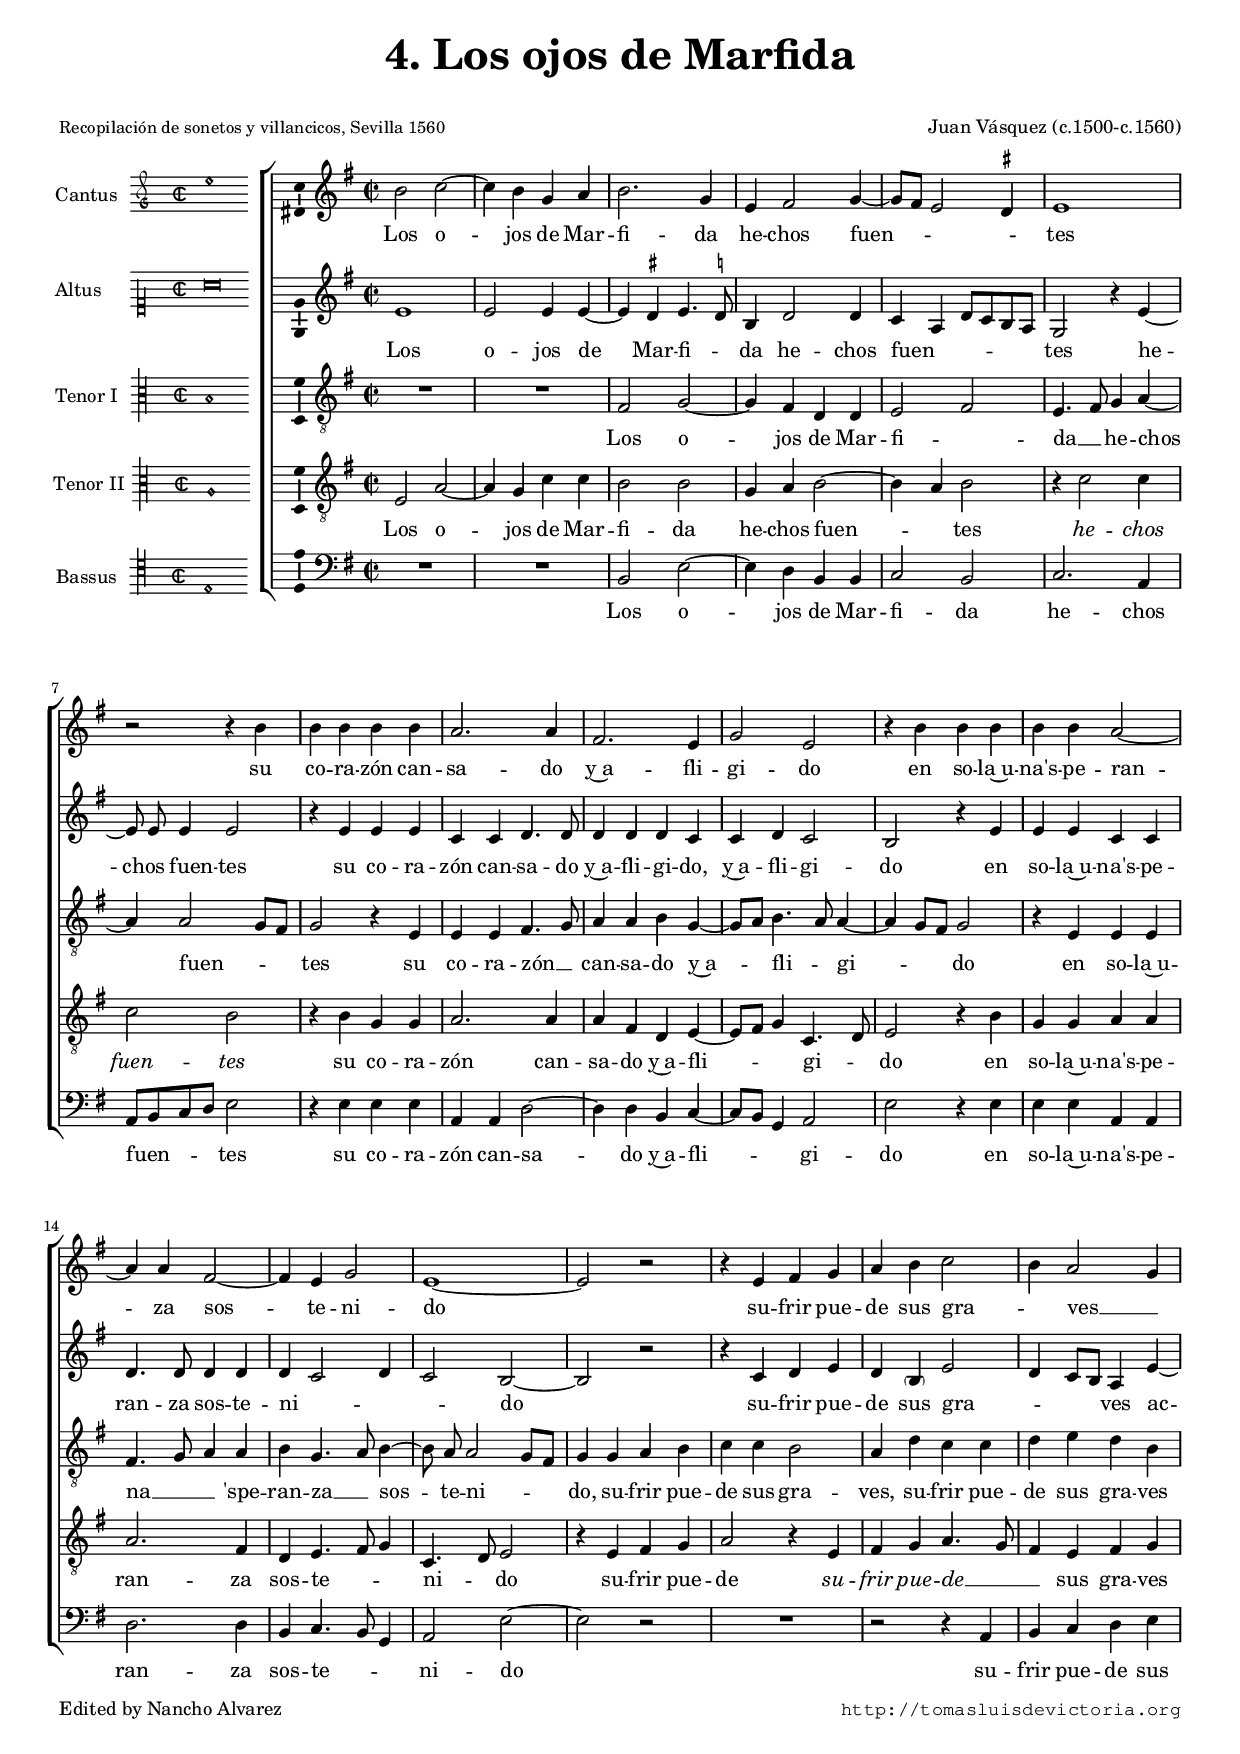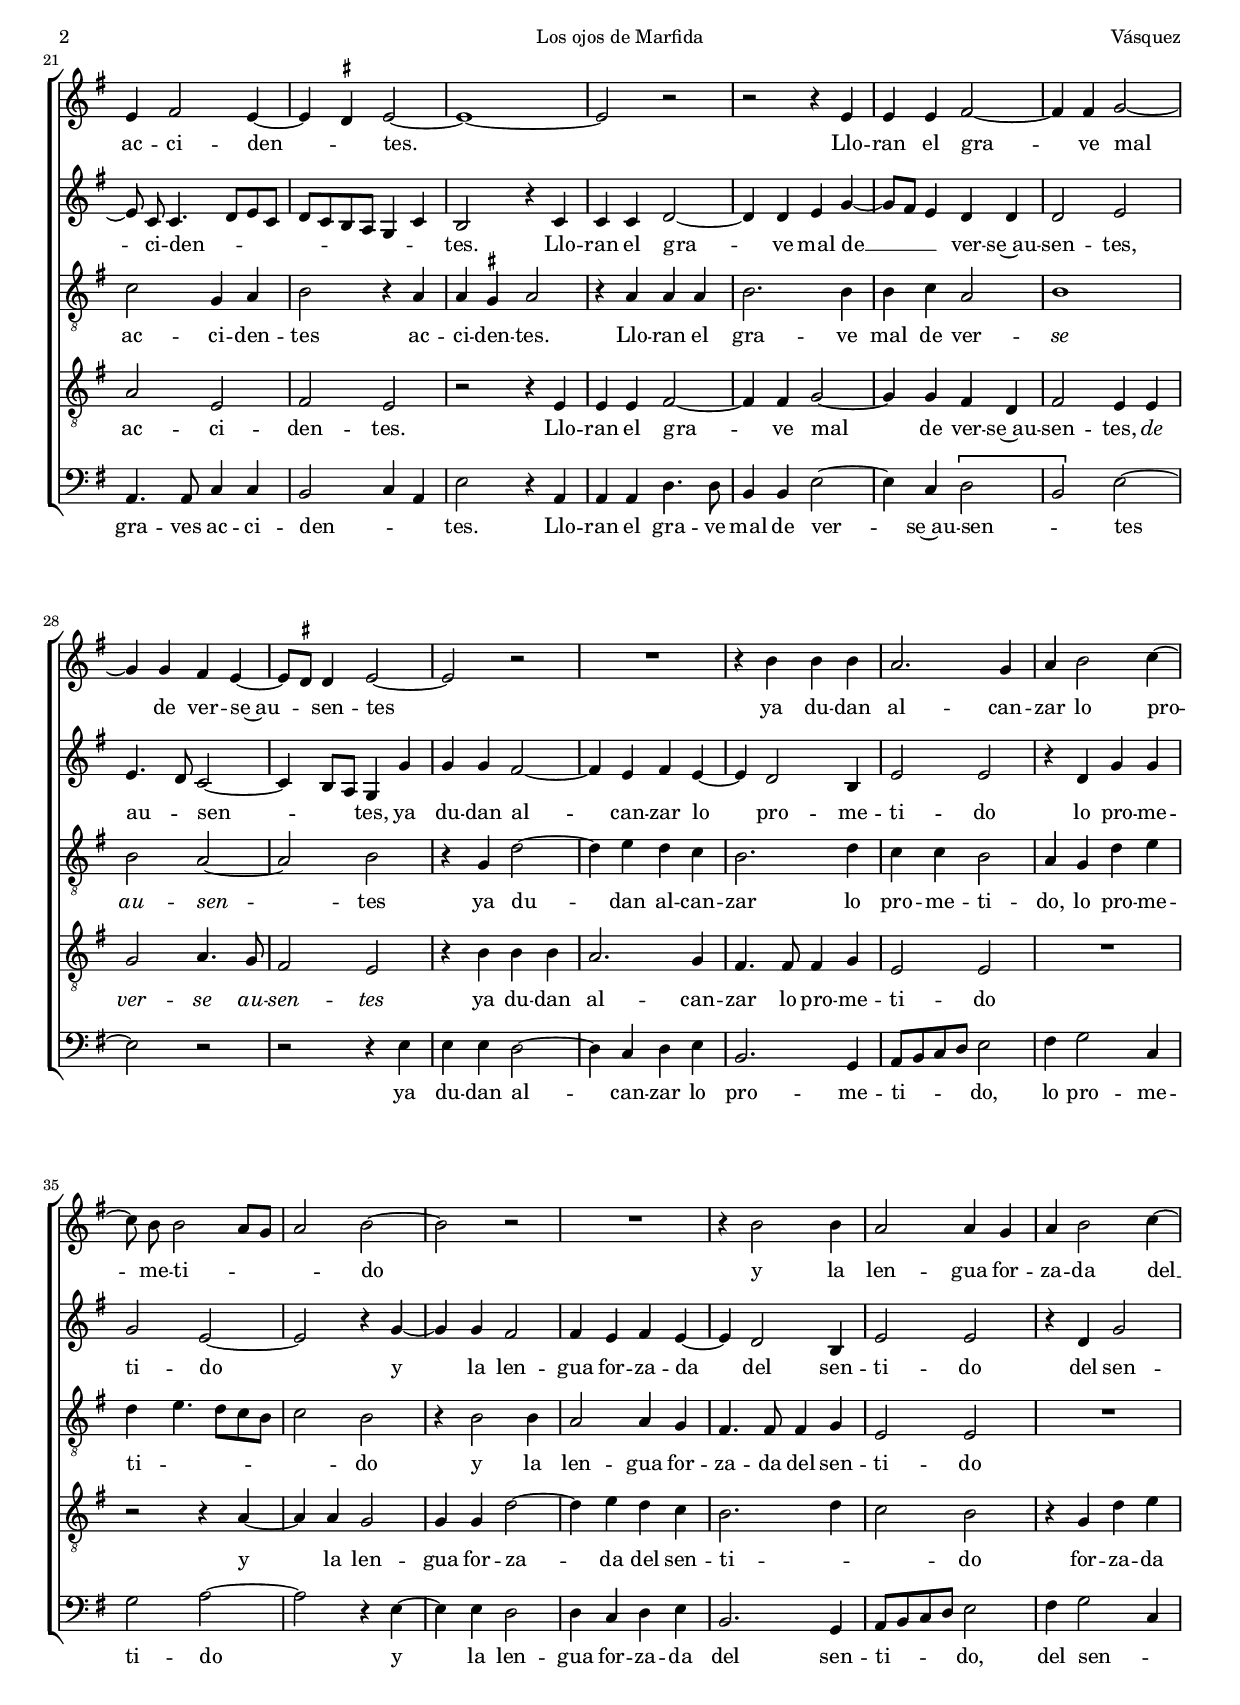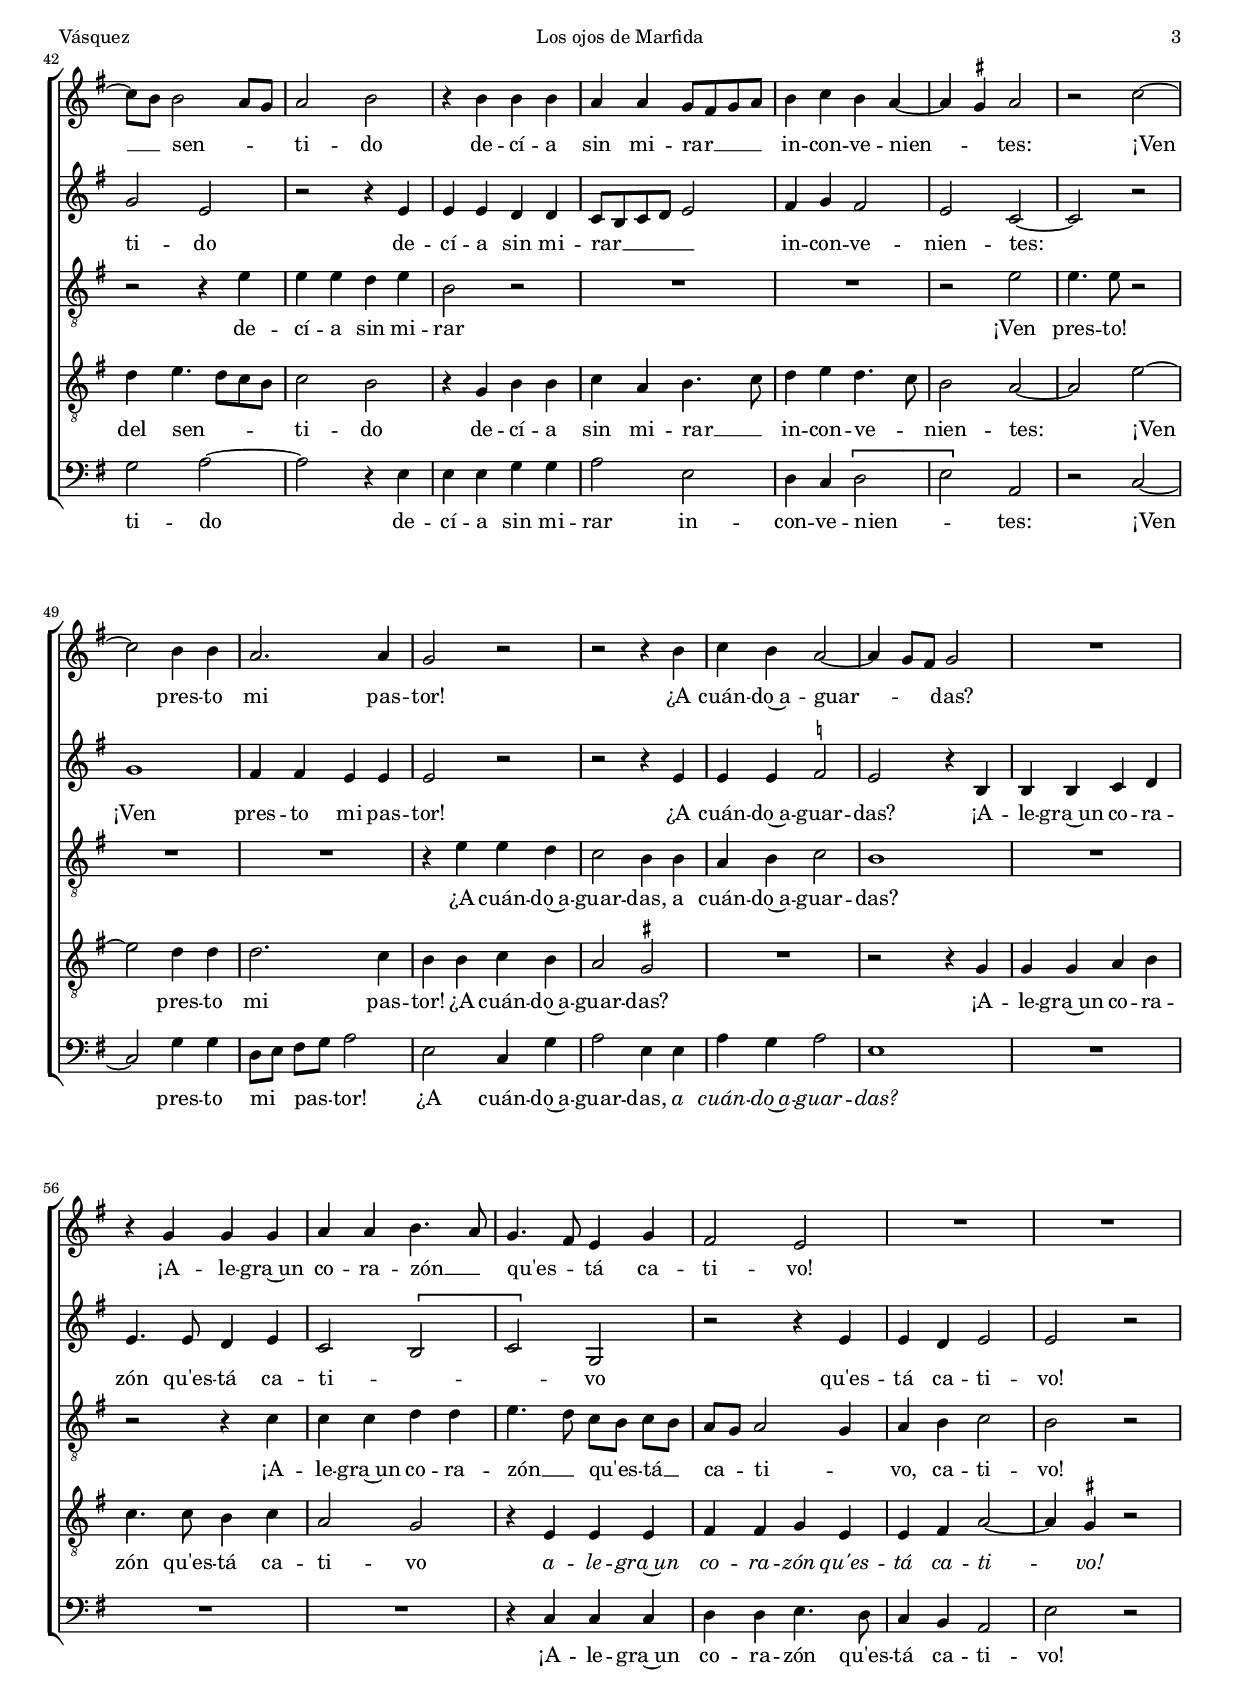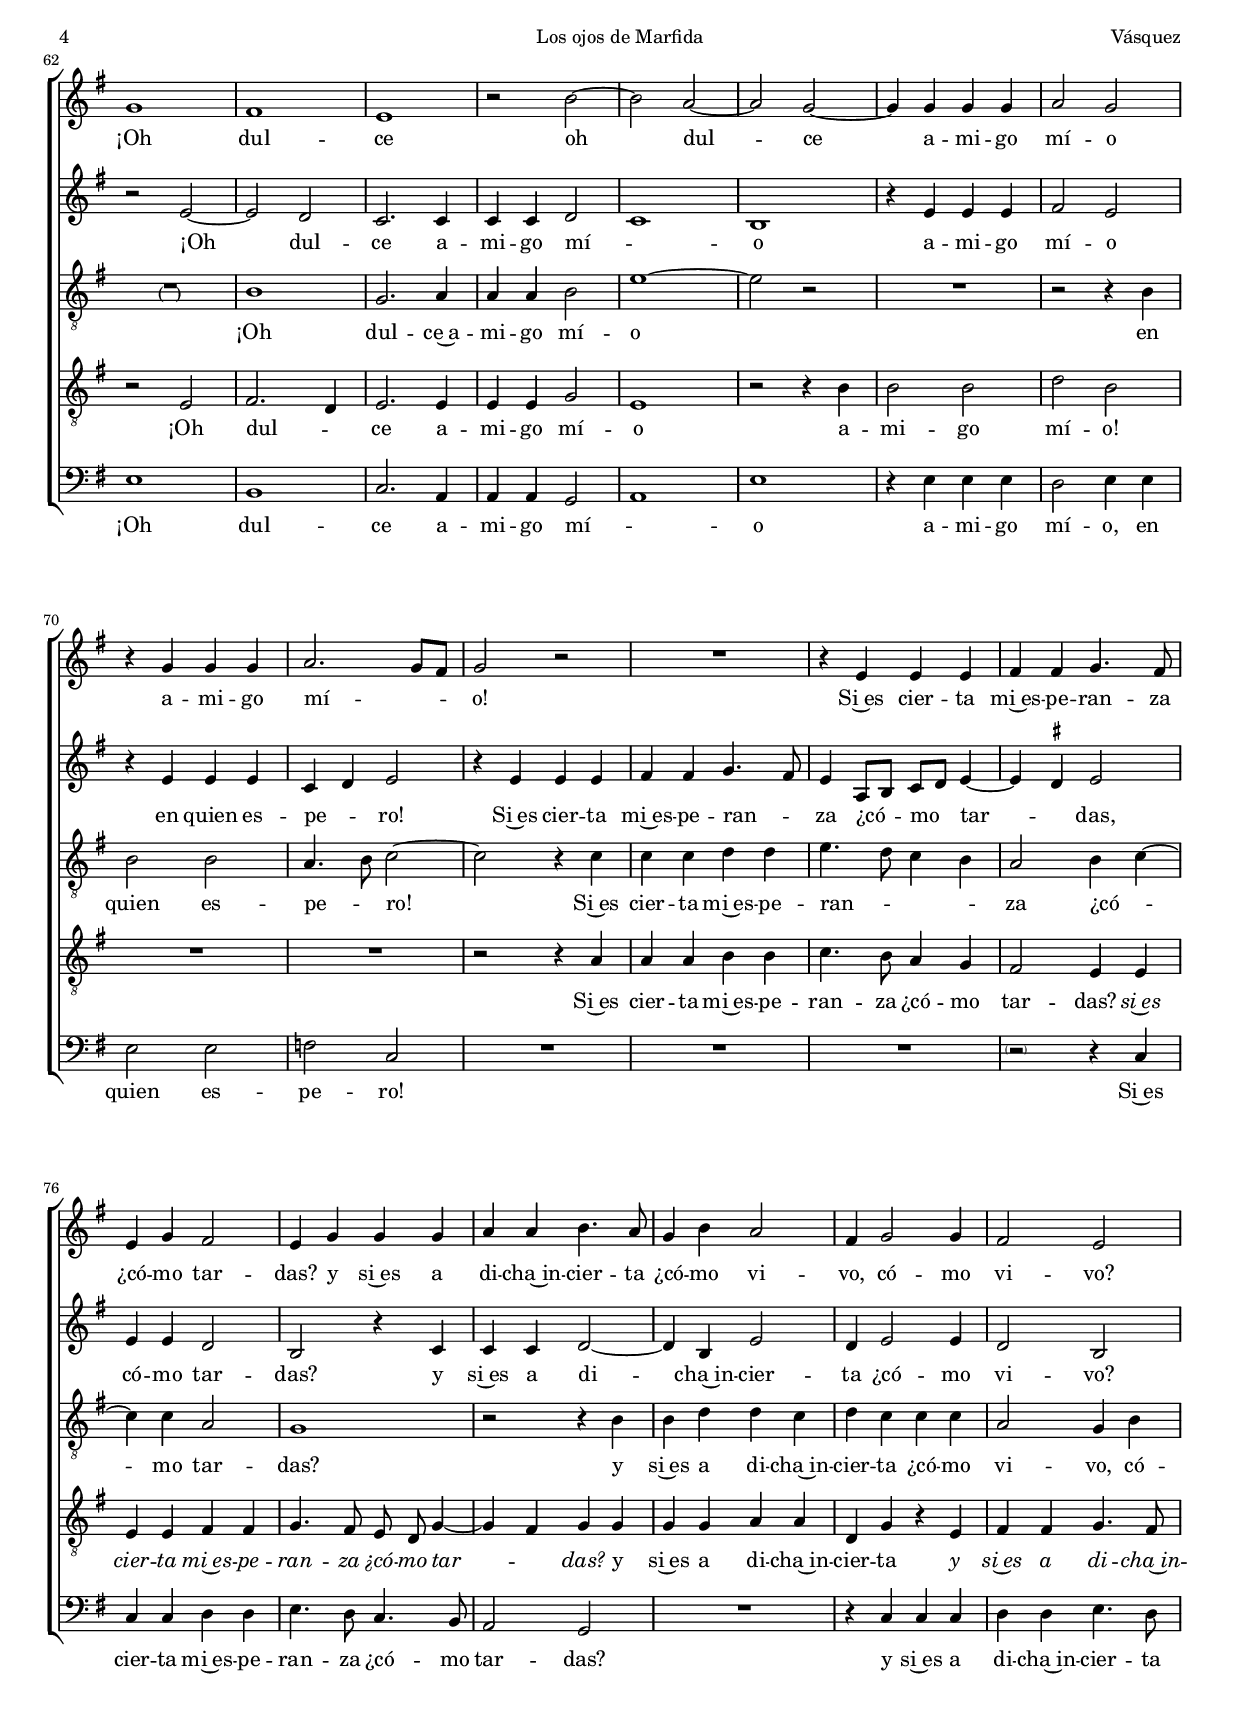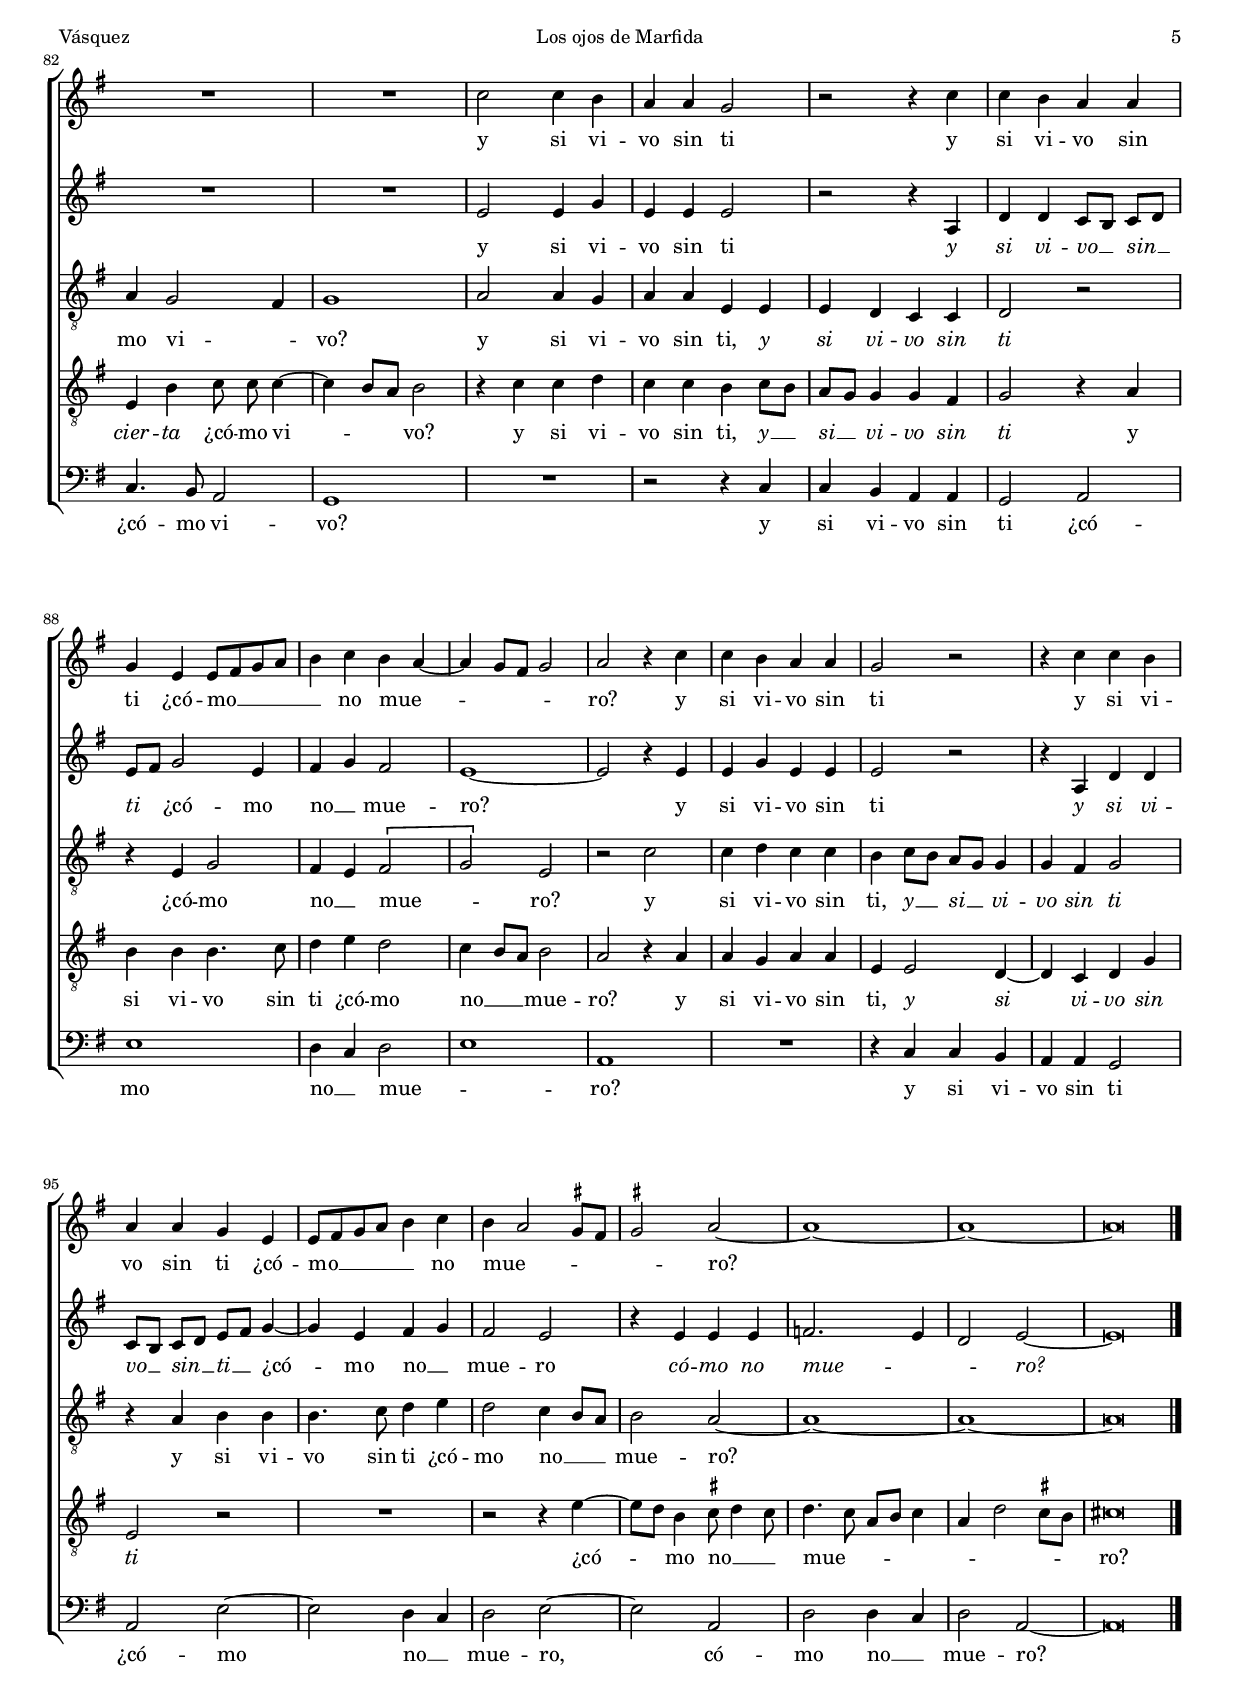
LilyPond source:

\version "2.22.0"

#(set-default-paper-size "a4")
#(set-global-staff-size 16.4)
#(ly:set-option 'point-and-click #f)
%mobile -s14.5 -i3.2

italicas=\override LyricText.font-shape = #'italic
rectas=\override LyricText.font-shape = #'upright
ss=\once \set suggestAccidentals = ##t
incipitwidth = 20
mtempo={\tempo 4 = 100}
mtempob={\tempo 4 = 50}
mt=#(define-music-function (offset) (number?) ; move lyric text
      #{ \once \override LyricText.X-offset = -$offset #})

htitle="Los ojos de Marfida"
hcomposer="Vásquez"

\header {
	title=\markup{\fontsize #3 "4. Los ojos de Marfida"}
	%subtitle=""
	subsubtitle=\markup{\null \vspace #1 }
	composer = \markup{"Juan Vásquez (c.1500-c.1560)"}
        pdfauthor=\composer
        %opus="(-)"
	poet=\markup{\smaller "Recopilación de sonetos y villancicos, Sevilla 1560"} 
	% Jorge de Montemayor?
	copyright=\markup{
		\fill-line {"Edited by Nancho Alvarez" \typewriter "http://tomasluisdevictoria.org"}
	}
%	tagline=""
}

global={\key c \major \time 2/2 \skip 1*101
	\bar "|."
}


cantus=\relative c''{
	e2 f ~
	f4 e c d
	e2. c4
	a4 b2 c4 ~
	c8 b a2 \ss gis4
	a1
	r2 r4 e'
	e e e e
	d2. d4
	b2. a4
	c2 a
	r4 e' e e
	e e d2 ~
	d4 d b2 ~
	b4 a c2
	a1 ~
	a2 r
	r4 a b c
	d e f2
	e4 d2 c4
	a4 b2 a4 ~
	a \ss gis a2 ~
	a1 ~
	a2 r
	r2 r4 a
	a a b2 ~
	b4 b c2 ~
	c4 c b a ~
	a8 \ss gis gis4 a2 ~
	a2 r
	R1
	r4 e' e e
	d2. c4
	d4 e2 f4 ~
	f8 \noBeam e e2 d8 c
	d2 e ~
	e r
	R1
	r4 e2 e4
	d2 d4 c
	d4 e2 f4 ~
	f8 e e2 d8 c
	d2 e
	r4 e e e
	d d c8 b c d
	e4 f e d ~
	d \ss cis d2
	r2 f ~
	f e4 e
	d2. d4
	c2 r % \ss cis ?
	r2 r4 e 
	f4 e d2 ~
	d4 c8 b c2
	R1
	r4 c c c
	d d e4. d8
	c4. b8 a4 c
	b2 a
	R1*2
	c1
	b
	a
	r2 e' ~
	e2 d ~
	d c ~ % \ss cis ?
	c4 c c c
	d2 c
	r4 c c c % \ss cis ?
	d2. c8 b % \ss bes ?
	c2 r
	R1
	r4 a a a
	b b c4. b8
	a4 c b2
	a4 c c c 
	d d e4. d8
	c4 e d2
	b4 c2 c4
	b2 a
	R1*2
	f'2 f4 e
	d d c2
	r2 r4 f
	f e d d
	c a a8 b c d
	e4 f e d ~
	d c8 b c2 % CSIC \ss cis
	d2 r4 f
	f e d d
	c2 r
	r4 f f4 e
	d d c a
	a8 b c d e4 f
	e4 d2 \ss cis8 b
	\ss cis2 d2 ~
	d1 ~
	d1 ~
	d\breve*1/2
}

altus=\relative c''{
	a1
	a2 a4 a ~
	a \ss gis a4. \ss g8
	e4 g2 g4
	f d g8 f e d
	c2 r4 a' ~
	a8 \noBeam a a4 a2
	r4 a a a
	f f g4. g8
	g4 g g f
	f g f2
	e2 r4 a
	a a f f
	g4. g8 g4 g
	g f2 g4
	f2 e ~
	e r
	r4 f g a
	g \parenthesize e a2 % d
	g4 f8 e d4 a' ~
	a8 \noBeam f f4. g8 a f
	g f e d c4 f
	e2 r4 f
	f4 f g2 ~
	g4 g a c ~
	c8 b a4 g g
	g2 a
	a4. g8 f2 ~
	f4 e8 d c4 c'
	c c b2 ~
	b4 a b a ~
	a4 g2 e4
	a2 a
	r4 g c c
	c2 a ~
	a r4 c ~
	c4 c b2
	b4 a b a ~
	a g2 e4
	a2 a
	r4 g c2
	c a
	r2 r4 a
	a a g g
	f8 e f g a2
	b4 c b2 % \ss bes ?
	a2 f ~
	f2 r
	c'1
	b4 b a a % \ss bes ?
	a2 r
	r2 r4 a
	a a \ss bes2
	a2 r4 e
	e e f g
	a4. a8 g4 a
	f2 \[e
	f\] c
	r2 r4 a'
	a g a2
	a r
	r a ~
	a g
	f2. f4
	f f g2
	f1
	e
	r4 a a a
	b2 a % \ss bes ?
	r4 a a a
	f g a2
	r4 a a a
	b4 b c4. b8
	a4 d,8 e f g a4 ~
	a \ss gis a2
	a4 a g2
	e r4 f
	f f g2 ~
	g4 e a2
	g4 a2 a4
	g2 e
	R1*2
	a2 a4 c
	a a a2
	r2 r4 d,
	g4 g f8[ e] f[ g]
	a b c2 a4
	b4 c b2
	a1 ~
	a2 r4 a
	a c a a
	a2 r
	r4 d, g4 g
	f8[ e] f[ g] a[ b] c4 ~
	c4 a4 b c
	b2 a2
	r4 a a a
	bes2. a4
	g2 a ~
	a\breve*1/2
}

tenor=\relative c'{
	R1*2
	b2 c ~
	c4 b g g
	a2 b
	a4. b8 c4 d ~
	d d2 c8 b
	c2 r4 a
	a a b4. c8
	d4 d e c ~
	c8 d e4. d8 d4 ~
	d4 c8 b c2
	r4 a a a
	b4. c8 d4 d
	e c4. d8 e4 ~
	e8 \noBeam d d2 c8 b
	c4 c d e
	f f e2
	d4 g f f
	g a g e
	f2 c4 d
	e2 r4 d
	d \ss cis d2
	r4 d d d
	e2. e4
	e4 f d2
	e1
	e2 d ~
	d e
	r4 c g'2 ~
	g4 a g f
	e2. g4
	f f e2
	d4 c g' a
	g4 a4. g8 f e
	f2 e
	r4 e2 e4
	d2 d4 c
	b4. b8 b4 c
	a2 a
	R1
	r2 r4 a' 
	a a g a
	e2 r
	R1*2
	r2 a
	a4. a8 r2
	R1*2
	r4 a a g
	f2 e4 e
	d e f2
	e1
	R1
	r2 r4 f
	f f g g
	a4. g8 f8[ e] f[ e]
	d8 c d2 c4 % \ss cis ?
	d4 e f2
	e r
	\once \override MultiMeasureRestText #'outside-staff-priority = ##f 
        \once \override MultiMeasureRestText #'Y-offset = #-1
        R1^\markup "(  )" % falta el segundo r2
	e1
	c2. d4
	d d e2
	a1 ~
	a2 r
	R1
	r2 r4 e
	e2 e
	d4. e8 f2 ~
	f r4 f
	f f g g
	a4. g8 f4 e
	d2 e4 f ~
	f f d2
	c1
	r2 r4 e
	e g g f % \ss fis ?
	g4 f f f
	d2 c4 e
	d c2 b4
	c1
	d2 d4 c
	d d a a
	a g f f
	g2 r
	r4 a c2
	b4 a \[b2
	c\] a % CSIC sugiere e,
	r2 f'
	f4 g f f
	e f8 e d c c4
	c b c2
	r4 d e e
	e4. f8 g4 a
	g2 f4 e8 d
	e2 d ~
	d1 ~
	d ~
	d\breve*1/2
}

tenordos=\relative c'{
	a2 d ~
	d4 c f f
	e2 e
	c4 d e2 ~
	e4 d e2
	r4 f2 f4
	f2 e
	r4 e c c
	d2. d4
	d b g a ~
	a8 b c4 f,4. g8
	a2 r4 e'
	c c d d
	d2. b4
	g4 a4. b8 c4
	f,4. g8 a2
	r4 a b c
	d2 r4 a
	b c d4. c8
	b4 a b c
	d2 a
	b a
	r2 r4 a
	a4 a b2 ~
	b4 b c2 ~
	c4 c b g
	b2 a4 a
	c2 d4. c8 
	b2 a
	r4 e' e e
	d2. c4
	b4. b8 b4 c
	a2 a
	R1
	r2 r4 d ~
	d4 d c2
	c4 c g'2 ~
	g4 a g f
	e2. g4
	f2 e
	r4 c g' a
	g4 a4. g8 f e
	f2 e
	r4 c e e
	f d e4. f8
	g4 a g4. f8
	e2 d ~
	d2 a' ~
	a2 g4 g
	g2. f4
	e4 e f e
	d2 \ss cis
	R1
	r2 r4 c
	c c d e
	f4. f8 e4 f
	d2 c
	r4 a a a
	b4 b c a
	a b d2 ~
	d4 \ss cis r2
	r2 a
	b2. g4
	a2. a4 
	a a c2
	a1
	r2 r4 e'
	e2 e 
	g e
	R1*2
	r2 r4 d
	d d e e
	f4. e8 d4 c
	b2 a4 a
	a4 a b b
	c4. b8 \noBeam a \noBeam g c4 ~
	c4 b c c
	c c d d
	g, c r a
	b b c4. b8
	a4 e' f8 \noBeam f f4 ~
	f4 e8 d e2
	r4 f f g
	f f e f8 e
	d c c4 c b
	c2 r4 d
	e e e4. f8
	g4 a g2
	f4 e8 d e2
	d2 r4 d
	d c d d
	a a2 g4 ~
	g f g4 c
	a2 r
	R1
	r2 r4 a' ~
	a8 g e4 \ss fis8 g4 fis8
	g4. f8 d e f4
	d g2 \ss fis8 e
	fis\breve*1/2
}

bassus=\relative c{
	R1*2
	e2 a ~
	a4 g e e
	f2 e
	f2. d4
	d8 e f g a2
	r4 a a a
	d, d g2 ~
	g4 g e f ~
	f8 e c4 d2
	a'2 r4 a
	a a d, d
	g2. g4
	e f4. e8 c4
	d2 a' ~
	a r
	R1
	r2 r4 d,
	e f g a
	d,4. d8 f4 f
	e2 f4 d
	a'2 r4 d,
	d4 d g4. g8
	e4 e a2 ~
	a4 f \[g2
	e\] a2 ~
	a2 r
	r2 r4 a
	a a g2 ~
	g4 f g a
	e2. c4
	d8 e f g a2
	b4 c2 f,4
	c'2 d ~
	%\phrasingSlurDashed
	d2 r4 a ~
	a a g2
	g4 f g a
	e2. c4
	d8 e f g a2
	b4 c2 f,4
	c'2 d ~
	d2 r4 a
	a a c c
	d2 a
	g4 f \[g2
	a\] d,
	r2 f ~
	f c'4 c
	g8[ a] b[ c] d2 % \ss bes ?
	a2 f4 c'
	d2 a4 a
	d c d2 % \ss cis ?
	a1
	R1*3
	r4 f f f
	g4 g a4. g8
	f4 e d2
	a'2 r
	a1
	e
	f2. d4
	d d c2
	d1
	a'
	r4 a a a
	g2 a4 a
	a2 a
	bes f
	R1*3
	\parenthesize r2 r4 f % falta r2
	f4 f g g
	a4. g8 f4. e8
	d2 c
	R1
	r4 f f f
	g g a4. g8
	f4. e8 d2
	c1
	R1
	r2 r4 f
	f e d d
	c2 d
	a'1
	g4 f g2
	a1
	d,
	R1
	r4 f f e
	d d c2
	d2 a' ~
	a g4 f
	g2 a ~
	a d,
	g2 g4 f
	g2 d ~
	d\breve*1/2
}

textocantus=\lyricmode{
Los o -- jos de Mar -- fi -- da
he -- chos fuen -- _ _ _ tes
su co -- ra -- zón can -- sa -- do % coraçon
y~a -- fli -- gi -- do
en so -- la~u -- na's -- pe -- ran -- za % esperança
sos -- te -- ni -- do
su -- frir pue -- de
sus gra -- _ ves __ _ ac -- ci -- den -- _ tes. % acidentes
Llo -- ran el gra -- ve mal
de ver -- se~au -- _ sen -- tes
ya du -- dan al -- can -- zar % alcançar
lo pro -- me -- ti -- _ _ _ do % ;
y la len -- gua for -- za -- da
del __ _ sen -- _ _ ti -- do
de -- cí -- a sin mi -- rar __ _ _ _ % dezía
in -- con -- ve -- nien -- _ tes: % ynconvenientes
¡Ven pres -- to mi pas -- tor!
¿A cuán -- do~a -- guar -- _ _ das? % quando
¡A -- le -- gra~un co -- ra -- zón __ _
qu'es -- _ tá ca -- ti -- vo!
¡Oh dul -- ce % O
oh dul -- ce a -- mi -- go mí -- o
a -- mi -- go mí -- _ _ o!
Si~es cier -- ta mi~es -- pe -- ran -- za
¿có -- mo tar -- das?
y si~es a di -- cha~in -- cier -- ta
¿có -- mo vi -- vo, % bivo
có -- mo vi -- vo?
y si vi -- vo sin ti
y si vi -- vo sin ti
¿có -- mo __ _ _ _ _ no mue -- _ _ _ _ ro?
y si vi -- vo sin ti
y si vi -- vo sin ti
¿có -- mo __ _ _ _ _ no mue -- _ _ _ _ ro?
}

textoaltus=\lyricmode{
Los o -- jos de Mar -- fi -- _ da
he -- chos fuen -- _ _ _ _ _ tes
he -- \mt #3 chos \mt #1.2 fuen -- tes
su co -- ra -- zón can -- sa -- do 
y~a -- fli -- gi -- do,
y~a -- fli -- gi -- do
en so -- la~u -- na's -- pe -- ran -- za 
sos -- te -- ni -- _ _ _ do
su -- frir pue -- de
sus gra -- _ _ _ ves ac -- ci -- den -- _ _ _ _ _ _ _ _ _ tes. 
Llo -- ran el gra -- ve mal
de __ _ _ ver -- se~au -- sen -- tes,
au -- _ sen -- _ _ tes,
ya du -- dan al -- can -- zar 
lo pro -- me -- ti -- do 
lo pro -- me -- ti -- do
y la len -- gua for -- za -- da
del sen -- ti -- do
del sen -- ti -- do
de -- cí -- a sin mi -- rar __ _ _ _ _   
in -- con -- ve -- nien -- tes: 
¡Ven pres -- to mi pas -- tor!
¿A cuán -- do~a -- guar -- das? 
¡A -- le -- gra~un co -- ra -- zón
qu'es -- tá ca -- ti -- _ _ vo
qu'es -- tá ca -- ti -- vo!
¡Oh dul -- ce 
a -- mi -- go mí -- _ o
a -- mi -- go mí -- o
en quien es -- pe -- _ ro!
Si~es cier -- ta mi~es -- pe -- ran -- _ za
¿có -- _ mo _ tar -- _ das,
có -- mo tar -- das?
y si~es a di -- cha~in -- cier -- ta
¿có -- mo vi -- vo? 
y si vi -- vo sin ti
\italicas
y si vi -- vo __ _ sin __ _ ti _ 
\rectas
¿có -- mo no __ _ mue -- ro?
y si vi -- vo sin ti
\italicas
y si vi -- vo __ _ sin __ _ ti __ _
\rectas
¿có -- mo  no __ _ mue -- ro
\italicas
có -- mo  no mue -- _ _ ro?
}

textotenor=\lyricmode{
Los o -- jos de Mar -- fi -- _ da __ _
he -- chos fuen -- _ _ tes
su co -- ra -- zón __ _ can -- sa -- do 
y~a -- _ fli -- _ gi -- _ _ do
en so -- la~u -- na __ _ _ 'spe -- ran -- za __ _
sos -- te -- ni -- _ _ do,
su -- frir pue -- de
sus gra -- ves,
su -- frir pue -- de sus gra -- ves
ac -- ci -- den -- tes
ac -- ci -- den -- tes.
Llo -- ran el gra -- ve mal
de ver -- \italicas se au -- sen -- \rectas tes % se~au -- sen -- _ 
ya du -- dan al -- can -- zar 
lo pro -- me -- ti -- do,
lo pro -- me -- ti -- _ _ _ _ _ do
y la len -- gua for -- za -- da
del sen -- ti -- do
de -- cí -- a sin mi -- rar  
¡Ven pres -- to!
¿A cuán -- do~a -- guar -- das,
a cuán -- do~a -- guar -- das?
¡A -- le -- gra~un co -- ra -- zón __ _
qu'es -- _ tá __ _ ca -- _ ti -- _ vo,
ca -- ti -- vo!
¡Oh dul -- ce~a -- mi -- go mí -- o
en quien es -- pe -- _ ro!
Si~es cier -- ta mi~es -- pe -- ran -- _ _ _ za
¿có -- _ mo tar -- das?
y si~es a di -- cha~in -- cier -- ta
¿có -- mo vi -- vo, 
có -- mo vi -- _ vo?
y si vi -- vo sin ti,
\italicas
y si vi -- vo sin ti
\rectas
¿có -- mo no __ _ mue -- _ ro?
y si vi -- vo sin ti,
\italicas
y __ _ si __ _ vi -- vo sin ti
\rectas
y si vi -- vo sin ti
¿có -- mo no __ _ _ mue -- ro?
}

textotenordos=\lyricmode{
Los o -- jos de Mar -- fi -- da
he -- chos fuen -- _ tes
\italicas
he -- chos fuen -- tes
\rectas
su co -- ra -- zón can -- sa -- do 
y~a -- fli -- _ _ gi -- _ do
en so -- la~u -- na's -- pe -- ran -- za 
sos -- te -- _ _ ni -- _ do
su -- frir pue -- de
\italicas
su -- frir pue -- de __ _ _
\rectas
sus gra -- ves ac -- ci -- den -- tes. % sus __ _
Llo -- ran el gra -- ve mal
de ver -- se~au -- sen -- tes,
\italicas
de ver -- se au -- sen -- tes
\rectas
ya du -- dan al -- can -- zar 
lo pro -- me -- ti -- do 
y la len -- gua for -- za -- da
del sen -- ti -- _ _ do
for -- za -- da del sen -- _ _ _ ti -- do
de -- cí -- a sin mi -- rar __ _  
in -- con -- ve -- _ nien -- tes: 
¡Ven pres -- to mi pas -- tor!
¿A cuán -- do~a -- guar -- das? 
¡A -- le -- gra~un co -- ra -- zón
qu'es -- tá ca -- ti -- vo
\italicas
a -- le -- gra~un co -- ra -- zón
qu'es -- tá ca -- ti -- vo!
\rectas
¡Oh dul -- _ ce % falta "dul" en CSIC
a -- mi -- go mí -- o
a -- mi -- go mí -- o!
Si~es cier -- ta mi~es -- pe -- ran -- za
¿có -- mo tar -- das?
\italicas
si~es cier -- ta mi~es -- pe -- ran -- za
¿có -- mo tar -- _ das?
\rectas
y si~es a di -- cha~in -- cier -- ta
\italicas
y si~es a di -- cha~in -- cier -- ta
\rectas
¿có -- mo vi -- _ _ vo?
y si vi -- vo sin ti,
\italicas
y __ _ si __ _ vi -- vo sin ti
\rectas
y si vi -- vo sin ti
¿có -- mo no __ _ _ mue -- ro?
y si vi -- vo sin ti,
\italicas
y si vi -- vo sin ti
\rectas
¿có -- _ mo no __ _ _ mue -- _ _ _ _ _ _ _ _ ro?
}

textobassus=\lyricmode{
Los o -- jos de Mar -- fi -- da
he -- chos fuen -- _ _ _ tes
su co -- ra -- zón can -- sa -- do 
y~a -- fli -- _ _ gi -- do
en so -- la~u -- na's -- pe -- ran -- za 
sos -- te -- _ _ ni -- do
su -- frir pue -- de
sus gra -- ves ac -- ci -- den -- _ _ tes. 
Llo -- ran el gra -- ve mal
de ver -- se~au -- sen -- _ tes
ya du -- dan al -- can -- zar 
lo pro -- me -- ti -- _ _ _ do,
lo pro -- me -- ti -- do
y la len -- gua for -- za -- da % en CSIC la letra parece desplazada
del sen -- ti -- _ _ _ do,
del sen -- _ ti -- do
de -- cí -- a sin mi -- rar  
in -- con -- ve -- nien -- _ tes: 
¡Ven pres -- to mi _ pas -- _ tor!
¿A cuán -- do~a -- guar -- das,
\italicas
a cuán -- do~a -- guar -- das?
\rectas
¡A -- le -- gra~un co -- ra -- zón
qu'es -- tá ca -- ti -- vo!
¡Oh dul -- ce 
a -- mi -- go mí -- _ o
a -- mi -- go mí -- o,
en quien es -- pe -- ro!
Si~es cier -- ta mi~es -- pe -- ran -- za
¿có -- mo tar -- das?
y si~es a di -- cha~in -- cier -- ta
¿có -- mo vi -- vo?
y si vi -- vo sin ti
¿có -- mo no __ _ mue -- _ ro?
y si vi -- vo sin ti
¿có -- mo no __ _ mue -- ro,
có -- mo no __ _ mue -- ro?
}


incipitcantus=\markup{
	\score{
		{ 
		\set Staff.instrumentName="Cantus  "
		\override NoteHead.style = #'neomensural
		\override Staff.TimeSignature.style = #'neomensural
		\cadenzaOn 
		\clef "petrucci-g"
		\key c \major
		\time 2/2
                e''1
		} 

	\layout { line-width=\incipitwidth indent = 0 }
	}
}

incipitaltus=\markup{
	\score{
		{ 
		\set Staff.instrumentName="Altus     "
		\override NoteHead.style = #'neomensural 
		\override Staff.TimeSignature.style = #'neomensural
		\cadenzaOn 
		\clef "petrucci-c1"
		\key c \major
		\time 2/2
                a'\breve
		} 
	\layout { line-width=\incipitwidth indent = 0 }
	}
}


incipittenor=\markup{
	\score{
		{ 
		\set Staff.instrumentName="Tenor I  " % Quinta Parte
		\override NoteHead.style = #'neomensural 
		\override Staff.TimeSignature.style = #'neomensural
		\cadenzaOn 
		\clef "petrucci-c3"
		\key c \major
		\time 2/2
                b1
		} 
	\layout { line-width=\incipitwidth indent=0 }
	}
}

incipittenordos=\markup{
	\score{
		{ 
		\set Staff.instrumentName="Tenor II " % Tenor
		\override NoteHead.style = #'neomensural 
		\override Staff.TimeSignature.style = #'neomensural
		\cadenzaOn 
		\clef "petrucci-c3"
		\key c \major
		\time 2/2
                a1
		} 
	\layout { line-width=\incipitwidth indent=0 }
	}
}

incipitbassus=\markup{
	\score{
		{ 
		\set Staff.instrumentName="Bassus  "
		\override NoteHead.style = #'neomensural
		\override Staff.TimeSignature.style = #'neomensural
		\cadenzaOn 
		\clef "petrucci-c4"
		\key c \major
		\time 2/2
                e1
		} 
	\layout { line-width=\incipitwidth indent = 0 }
	}
}

%\layout {
%       \context {\Voice
%               \remove Ligature_bracket_engraver
%               \consists Mensural_ligature_engraver
%       }
%       line-width=\incipitwidth
%       indent = 0
%}

\score {\transpose c' g{
\new ChoirStaff<<

	\new Staff <<\global
	\new Voice="v1" {
		\set Staff.instrumentName=\incipitcantus
		\clef "treble"
		\cantus }
	\new Lyrics \lyricsto "v1" {\textocantus }
	>>

	\new Staff <<\global
	\new Voice="v2" {
		\set Staff.instrumentName=\incipitaltus
		\clef "treble"
		\altus }
	\new Lyrics \lyricsto "v2" {\textoaltus }
	>>
	
	\new Staff <<\global
	\new Voice="v3" {
		\set Staff.instrumentName=\incipittenor
		\clef "G_8"
		\tenor }
	\new Lyrics \lyricsto "v3" {\textotenor }
	>>
	
	\new Staff <<\global
	\new Voice="v5" {
		\set Staff.instrumentName=\incipittenordos
		\clef "G_8"
		\tenordos }
	\new Lyrics \lyricsto "v5" {\textotenordos }
	>>

	\new Staff <<\global
	\new Voice="v4" {
		\set Staff.instrumentName=\incipitbassus
		\clef "bass"
		\bassus }
	\new Lyrics \lyricsto "v4" {\textobassus }
	>>
	
>>

	} % transpose

\layout{ 
	\context {\Lyrics 
		\override VerticalAxisGroup.staff-affinity = #UP
		\override VerticalAxisGroup.nonstaff-relatedstaff-spacing =
			#'((basic-distance . 0) (minimum-distance . 0) (padding . 1))
		\override LyricText.font-size = #1.2
		\override LyricHyphen.minimum-distance = #0.5
	}
	\context {\Score 
		tempoHideNote = ##t
		\override BarNumber.padding = #2 
	}
	\context {\Voice 
		%melismaBusyProperties = #'()
		%autoBeaming = ##f
	}
	\context {\Staff 
                %\RemoveEmptyStaves
                %\override VerticalAxisGroup.remove-first = ##t
		\override VerticalAxisGroup.staff-staff-spacing =
			#'((basic-distance . 11) (minimum-distance . 0) (padding . 1))
		\consists Ambitus_engraver 
		\override LigatureBracket.padding = #1
	}
}

%\midi { \mtempo }

}


\paper{
	evenHeaderMarkup=\markup  \fill-line { \fromproperty #'page:page-number-string \htitle \hcomposer }
	oddHeaderMarkup= \markup  \fill-line { \on-the-fly #not-first-page \hcomposer \on-the-fly #not-first-page \htitle \on-the-fly #not-first-page \fromproperty #'page:page-number-string }
	%system-count=20
	%page-count = 8
	systems-per-page = 3
	ragged-last-bottom = ##f
	indent=3.6\cm
	system-system-spacing =
	#'((basic-distance . 20) (minimum-distance . 0) (padding . 5))
	top-system-spacing = % header
	#'((basic-distance . 8) (minimum-distance . 0) (padding . 0))
	last-bottom-spacing = % footer
	#'((basic-distance . 12) (minimum-distance . 0) (padding . 0))
	markup-system-spacing.padding = #1.5
}



